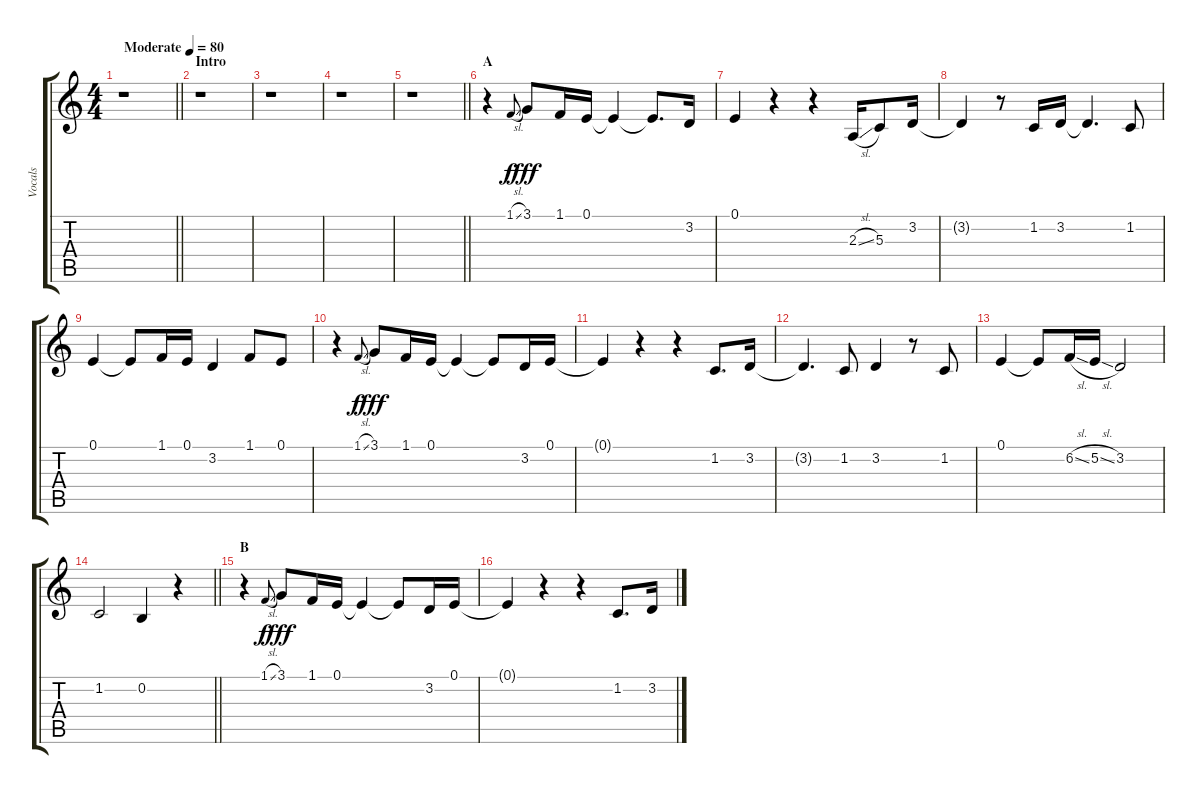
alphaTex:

\track ("Vocals" "Vocals") {instrument voiceoohs}
\staff {score tabs}
\tuning (E4 B3 G3 D3 A2 E2) {hide}
\ts (4 4)
\tempo (80 "Moderate")
\clef g2
\barLineRight lightlight
\ks c
r.1{dy f instrument voiceoohs} |
\section ("" "Intro")
r.1 |
r.1 |
r.1 |
\barLineRight lightlight
r.1 |
\section ("" "A")
r.4 1.1{sl}.8{gr onbeat} 3.1.8{dy fff} 1.1.16 0.1.16 0.1{t}.4 0.1{t}.8{d} 3.2.16 |
0.1.4 r.4 r.4 2.3{sl}.16 5.3.8 3.2.16 |
3.2{t}.4 r.8 1.2.16 3.2.16 3.2{t}.4{d} 1.2.8 |
0.1.4 0.1{t}.8 1.1.16 0.1.16 3.2.4 1.1.8 0.1.8 |
r.4 1.1{sl}.8{gr onbeat dy f} 3.1.8{dy fff} 1.1.16 0.1.16 0.1{t}.4 0.1{t}.8 3.2.16 0.1.16 |
0.1{t}.4 r.4 r.4 1.2.8{d} 3.2.16 |
3.2{t}.4{d} 1.2.8 3.2.4 r.8 1.2.8 |
0.1.4 0.1{t}.8 6.2{sl}.16 5.2{sl}.16 3.2.2 |
\barLineRight lightlight
1.2.2 0.2.4 r.4 |
\section ("" "B")
r.4 1.1{sl}.8{gr onbeat dy f} 3.1.8{dy fff} 1.1.16 0.1.16 0.1{t}.4 0.1{t}.8 3.2.16 0.1.16 |
0.1{t}.4 r.4 r.4 1.2.8{d} 3.2.16
